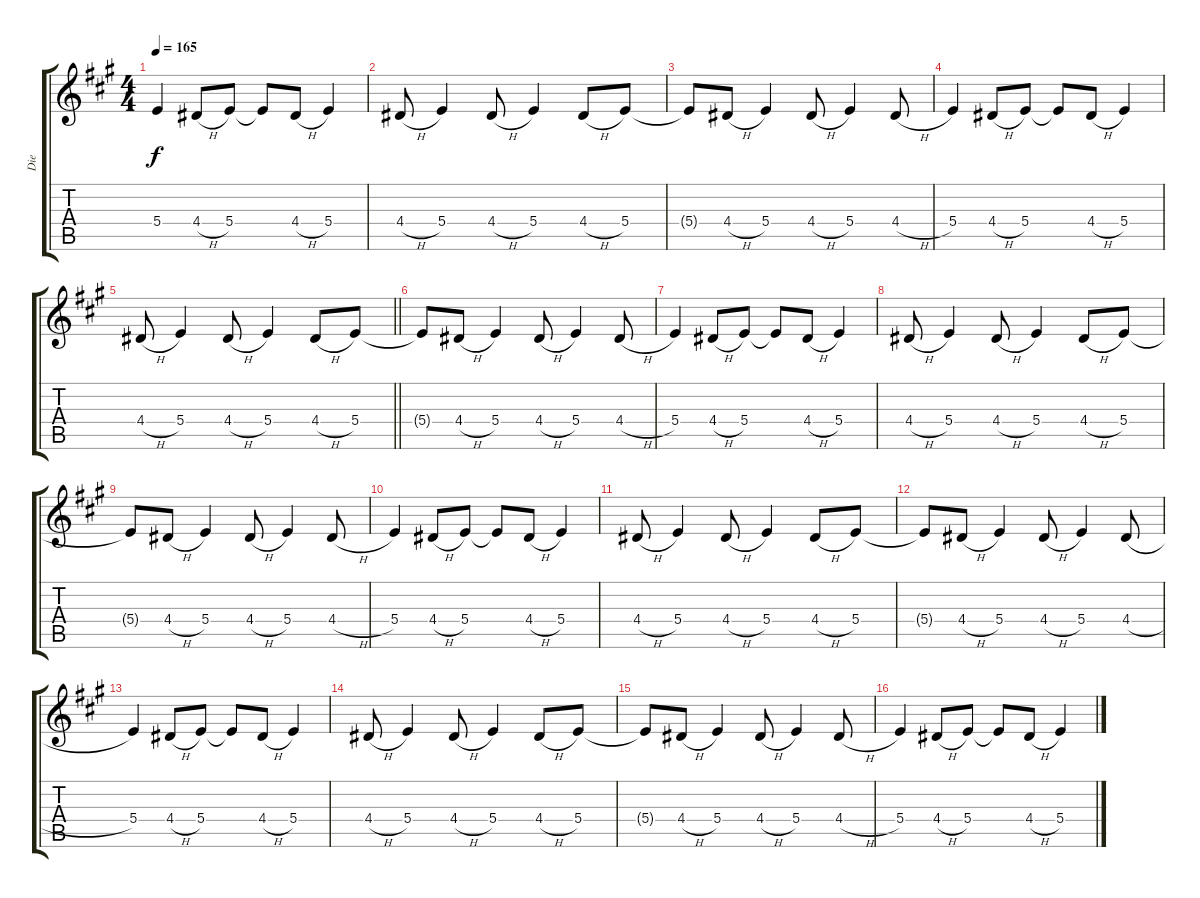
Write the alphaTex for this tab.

\track ("Die" "Die") {instrument distortionguitar}
\staff {score tabs}
\tuning (Db4 Ab3 E3 B2 Gb2 Db2) {hide}
\ts (4 4)
\tempo 165
\clef g2
\ks a
5.4.4{dy f} 4.4{h}.8 5.4.8 5.4{t}.8 4.4{h}.8 5.4.4 |
4.4{h}.8 5.4.4 4.4{h}.8 5.4.4 4.4{h}.8 5.4.8 |
5.4{t}.8 4.4{h}.8 5.4.4 4.4{h}.8 5.4.4 4.4{h}.8 |
5.4.4 4.4{h}.8 5.4.8 5.4{t}.8 4.4{h}.8 5.4.4 |
\barLineRight lightlight
4.4{h}.8 5.4.4 4.4{h}.8 5.4.4 4.4{h}.8 5.4.8 |
5.4{t}.8 4.4{h}.8 5.4.4 4.4{h}.8 5.4.4 4.4{h}.8 |
5.4.4 4.4{h}.8 5.4.8 5.4{t}.8 4.4{h}.8 5.4.4 |
4.4{h}.8 5.4.4 4.4{h}.8 5.4.4 4.4{h}.8 5.4.8 |
5.4{t}.8 4.4{h}.8 5.4.4 4.4{h}.8 5.4.4 4.4{h}.8 |
5.4.4 4.4{h}.8 5.4.8 5.4{t}.8 4.4{h}.8 5.4.4 |
4.4{h}.8 5.4.4 4.4{h}.8 5.4.4 4.4{h}.8 5.4.8 |
5.4{t}.8 4.4{h}.8 5.4.4 4.4{h}.8 5.4.4 4.4{h}.8 |
5.4.4 4.4{h}.8 5.4.8 5.4{t}.8 4.4{h}.8 5.4.4 |
4.4{h}.8 5.4.4 4.4{h}.8 5.4.4 4.4{h}.8 5.4.8 |
5.4{t}.8 4.4{h}.8 5.4.4 4.4{h}.8 5.4.4 4.4{h}.8 |
5.4.4 4.4{h}.8 5.4.8 5.4{t}.8 4.4{h}.8 5.4.4
